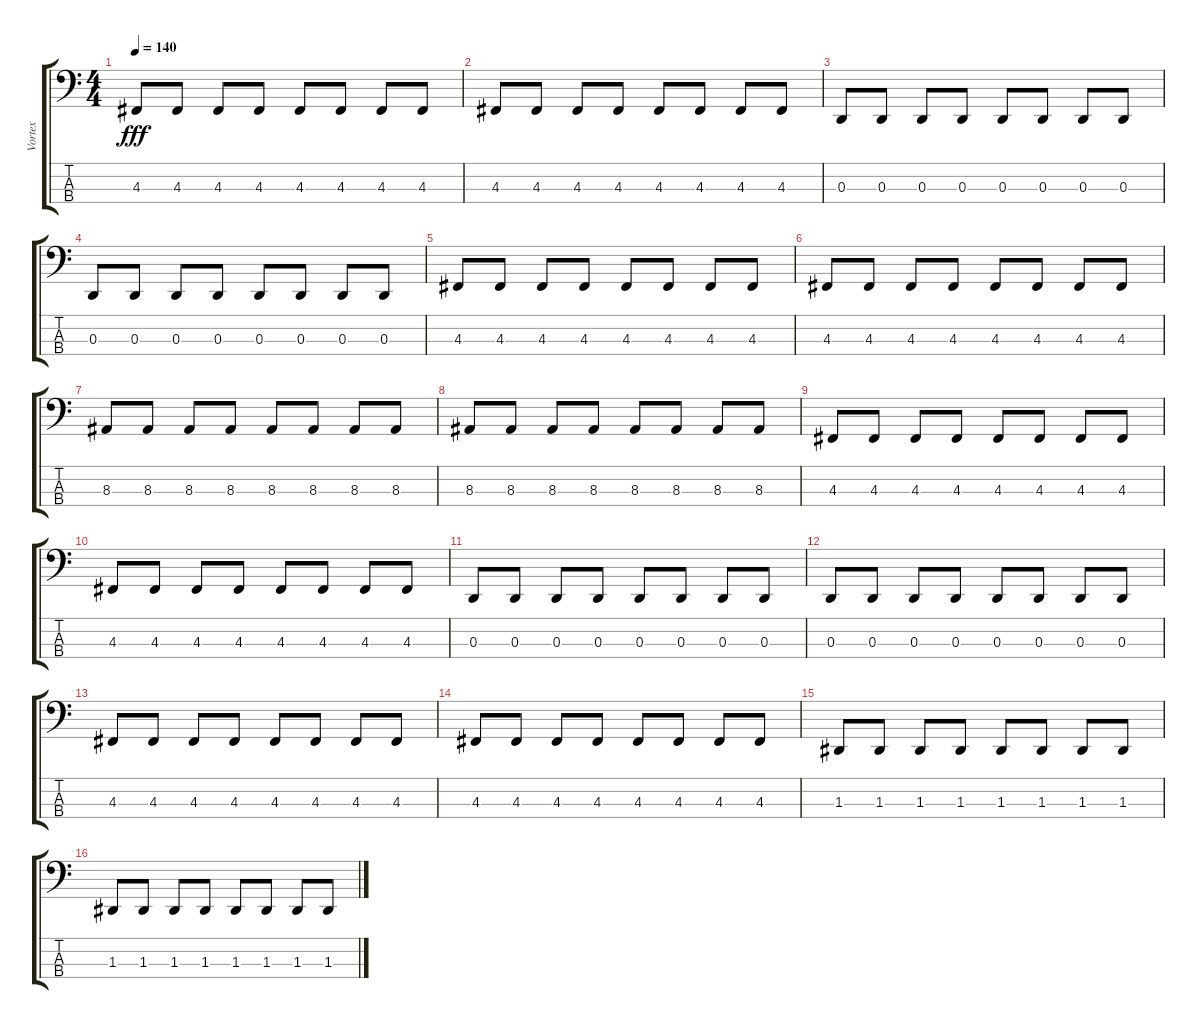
\track ("Vortex" "Vortex") {instrument electricbassfinger}
\staff {score tabs}
\tuning (C2 G1 D1 A0) {hide}
\ts (4 4)
\tempo 140
\clef f4
\ks c
4.3.8{dy fff} 4.3.8 4.3.8 4.3.8 4.3.8 4.3.8 4.3.8 4.3.8 |
4.3.8 4.3.8 4.3.8 4.3.8 4.3.8 4.3.8 4.3.8 4.3.8 |
0.3.8 0.3.8 0.3.8 0.3.8 0.3.8 0.3.8 0.3.8 0.3.8 |
0.3.8 0.3.8 0.3.8 0.3.8 0.3.8 0.3.8 0.3.8 0.3.8 |
4.3.8 4.3.8 4.3.8 4.3.8 4.3.8 4.3.8 4.3.8 4.3.8 |
4.3.8 4.3.8 4.3.8 4.3.8 4.3.8 4.3.8 4.3.8 4.3.8 |
8.3.8 8.3.8 8.3.8 8.3.8 8.3.8 8.3.8 8.3.8 8.3.8 |
8.3.8 8.3.8 8.3.8 8.3.8 8.3.8 8.3.8 8.3.8 8.3.8 |
4.3.8 4.3.8 4.3.8 4.3.8 4.3.8 4.3.8 4.3.8 4.3.8 |
4.3.8 4.3.8 4.3.8 4.3.8 4.3.8 4.3.8 4.3.8 4.3.8 |
0.3.8 0.3.8 0.3.8 0.3.8 0.3.8 0.3.8 0.3.8 0.3.8 |
0.3.8 0.3.8 0.3.8 0.3.8 0.3.8 0.3.8 0.3.8 0.3.8 |
4.3.8 4.3.8 4.3.8 4.3.8 4.3.8 4.3.8 4.3.8 4.3.8 |
4.3.8 4.3.8 4.3.8 4.3.8 4.3.8 4.3.8 4.3.8 4.3.8 |
1.3.8 1.3.8 1.3.8 1.3.8 1.3.8 1.3.8 1.3.8 1.3.8 |
1.3.8 1.3.8 1.3.8 1.3.8 1.3.8 1.3.8 1.3.8 1.3.8
